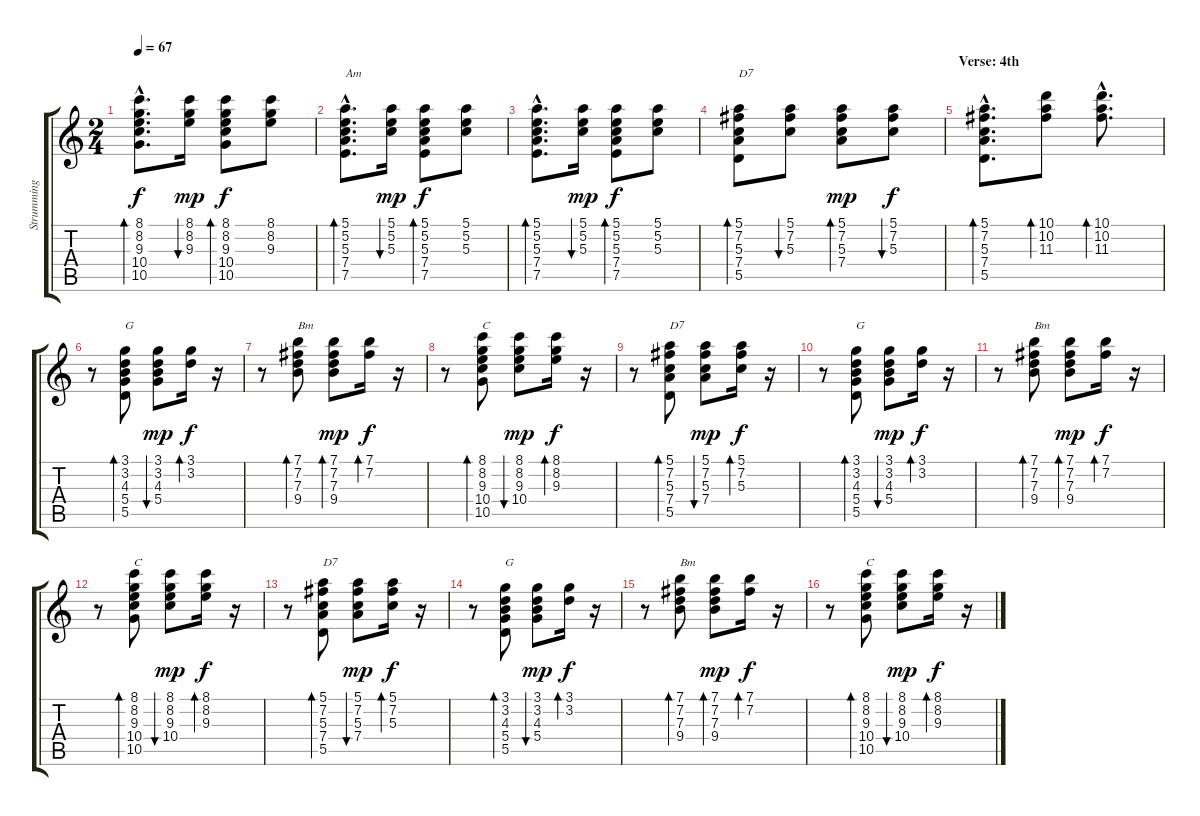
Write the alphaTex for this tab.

\track ("Strumming" "Strumming") {instrument acousticguitarsteel}
\staff {score tabs}
\tuning (E4 B3 G3 D3 A2 E2) {hide}
\ts (2 4)
\tempo 67
\clef g2
\ks c
(8.1{hac} 8.2{hac} 9.3{hac} 10.4{hac} 10.5{hac}).8{d bd 30 dy f} (8.1 8.2 9.3).16{bu 30 dy mp} (8.1 8.2 9.3 10.4 10.5).8{bd 30 dy f} (8.1 8.2 9.3).8 |
(5.1{hac} 5.2{hac} 5.3{hac} 7.4{hac} 7.5{hac}).8{d bd 30 txt "Am"} (5.1 5.2 5.3).16{bu 30 dy mp} (5.1 5.2 5.3 7.4 7.5).8{bd 30 dy f} (5.1 5.2 5.3).8 |
(5.1{hac} 5.2{hac} 5.3{hac} 7.4{hac} 7.5{hac}).8{d bd 30} (5.1 5.2 5.3).16{bu 30 dy mp} (5.1 5.2 5.3 7.4 7.5).8{bd 30 dy f} (5.1 5.2 5.3).8 |
(5.1 7.2 5.3 7.4 5.5).8{bd 30 txt "D7"} (5.1 7.2 5.3).8{bu 60} (5.1 7.2 5.3 7.4).8{bd 60 dy mp} (5.1 7.2 5.3).8{bu 60 dy f} |
\section ("" "Verse: 4th")
(5.1{hac} 7.2{hac} 5.3{hac} 7.4{hac} 5.5{hac}).8{d bd 60} (10.1 10.2 11.3).8{bd 240 volume 14 balance 16 instrument orchestralharp} (10.1{hac} 10.2{hac} 11.3{hac}).8{d bd 240} |
r.8 (3.1 3.2 4.3 5.4 5.5).8{bd 30 txt "G" instrument acousticguitarsteel} (3.1 3.2 4.3 5.4).8{bu 30 dy mp} (3.1 3.2).16{bd 30 dy f} r.16 |
r.8 (7.1 7.2 7.3 9.4).8{bd 30 txt "Bm"} (7.1 7.2 7.3 9.4).8{bd 30 dy mp} (7.1 7.2).16{bd 30 dy f} r.16 |
r.8 (8.1 8.2 9.3 10.4 10.5).8{bd 30 txt "C"} (8.1 8.2 9.3 10.4).8{bu 30 dy mp} (8.1 8.2 9.3).16{bd 30 dy f} r.16 |
r.8 (5.1 7.2 5.3 7.4 5.5).8{bd 30 txt "D7"} (5.1 7.2 5.3 7.4).8{bu 30 dy mp} (5.1 7.2 5.3).16{bd 30 dy f} r.16 |
r.8 (3.1 3.2 4.3 5.4 5.5).8{bd 30 txt "G"} (3.1 3.2 4.3 5.4).8{bu 30 dy mp} (3.1 3.2).16{bd 30 dy f} r.16 |
r.8 (7.1 7.2 7.3 9.4).8{bd 30 txt "Bm"} (7.1 7.2 7.3 9.4).8{bd 30 dy mp} (7.1 7.2).16{bd 30 dy f} r.16 |
r.8 (8.1 8.2 9.3 10.4 10.5).8{bd 30 txt "C"} (8.1 8.2 9.3 10.4).8{bu 30 dy mp} (8.1 8.2 9.3).16{bd 30 dy f} r.16 |
r.8 (5.1 7.2 5.3 7.4 5.5).8{bd 30 txt "D7"} (5.1 7.2 5.3 7.4).8{bu 30 dy mp} (5.1 7.2 5.3).16{bd 30 dy f} r.16 |
r.8 (3.1 3.2 4.3 5.4 5.5).8{bd 30 txt "G"} (3.1 3.2 4.3 5.4).8{bu 30 dy mp} (3.1 3.2).16{bd 30 dy f} r.16 |
r.8 (7.1 7.2 7.3 9.4).8{bd 30 txt "Bm"} (7.1 7.2 7.3 9.4).8{bd 30 dy mp} (7.1 7.2).16{bd 30 dy f} r.16 |
r.8 (8.1 8.2 9.3 10.4 10.5).8{bd 30 txt "C"} (8.1 8.2 9.3 10.4).8{bu 30 dy mp} (8.1 8.2 9.3).16{bd 30 dy f} r.16
